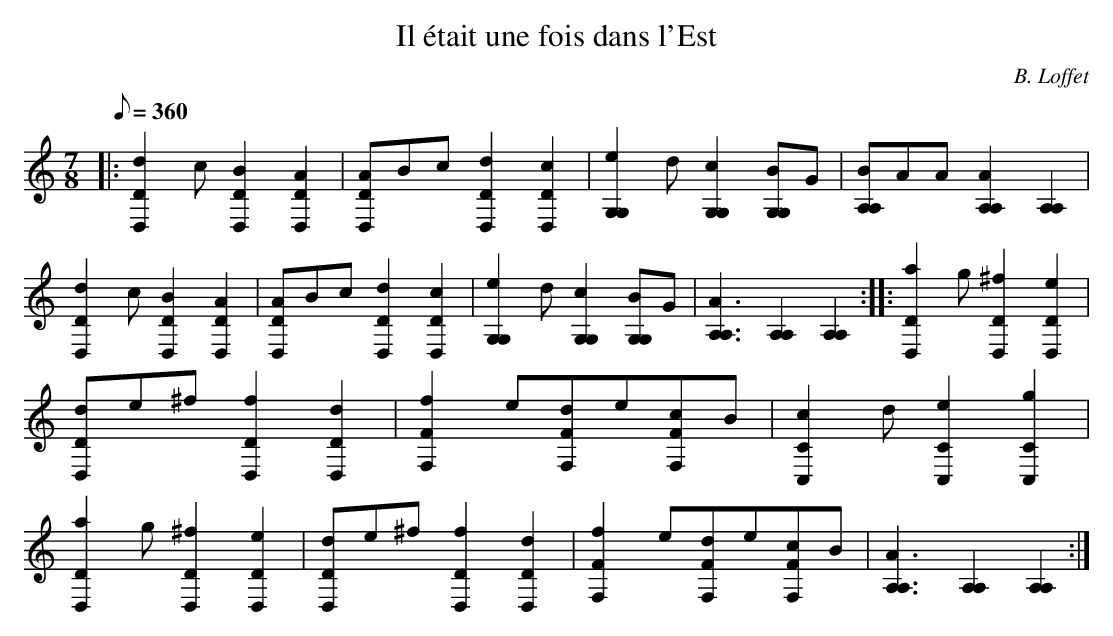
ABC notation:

X:1
T:Il était une fois dans l'Est
C:B. Loffet
L:1/8
Q:360
M:7/8
K:C
|:[d2D,2D2]c[B2D,2D2][A2D,2D2]|[AD,D]Bc[d2D,2D2][c2D,2D2]|[e2G,2G,2]d[c2G,2G,2][BG,G,]G|[BA,A,]AA[A2A,2A,2][A,2A,2]|[d2D,2D2]c[B2D,2D2][A2D,2D2]|[AD,D]Bc[d2D,2D2][c2D,2D2]| \
[e2G,2G,2]d[c2G,2G,2][BG,G,]G|[A3A,3A,3][A,2A,2][A,2A,2]:|:[a2D,2D2]g[^f2D,2D2][e2D,2D2]|[dD,D]e^f[f2D,2D2][d2D,2D2]|[f2F,2F2]e[dF,F]e[cF,F]B|[c2C,2C2]d[e2C,2C2][g2C,2C2]| \
[a2D,2D2]g[^f2D,2D2][e2D,2D2]|[dD,D]e^f[f2D,2D2][d2D,2D2]|[f2F,2F2]e[dF,F]e[cF,F]B|[A3A,3A,3][A,2A,2][A,2A,2]:| \
